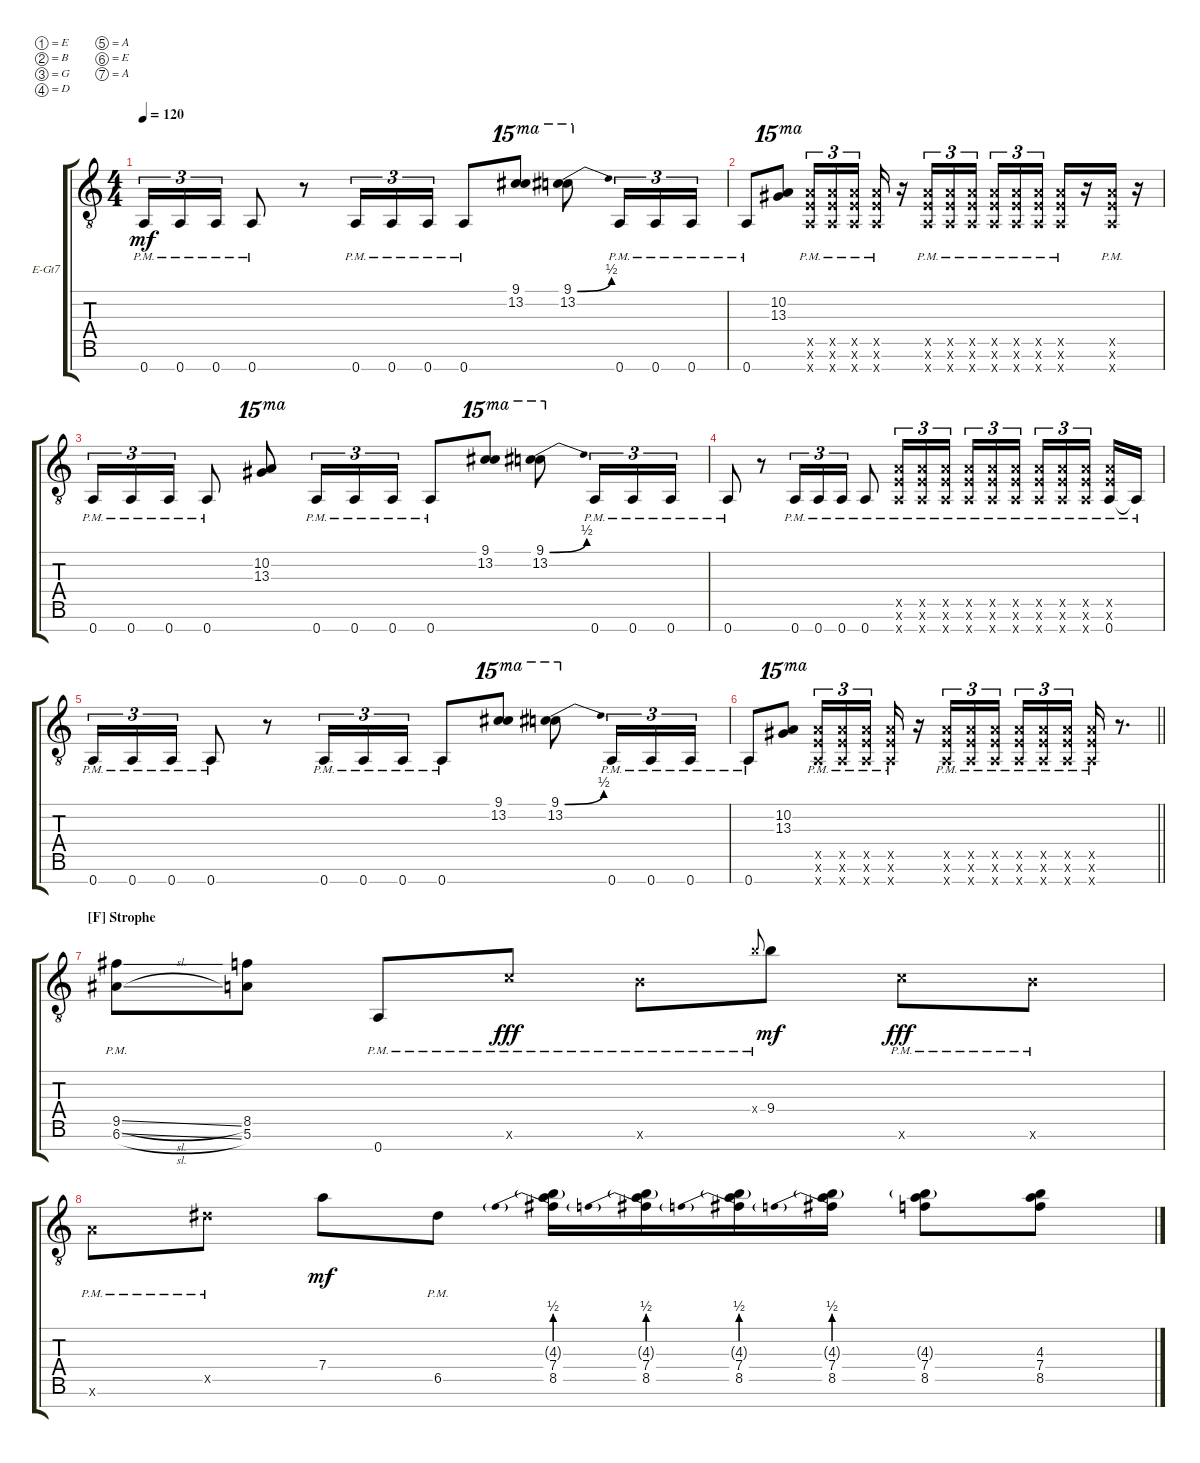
\defaultSystemsLayout 4
\bracketExtendMode groupsimilarinstruments
\firstSystemTrackNameOrientation horizontal
\otherSystemsTrackNameOrientation horizontal
\track ("Electric Guitar" "E-Gt7") {instrument distortionguitar}
\staff {score tabs}
\tuning (E4 B3 G3 D3 A2 E2 A1)
\ts (4 4)
\tempo 120
\clef g2
\ottava 8vb
\ks c
0.7{pm}.16{tu (3 2) dy mf} 0.7{pm}.16{tu (3 2)} 0.7{pm}.16{tu (3 2)} 0.7{pm}.8 r.8 0.7{pm}.16{tu (3 2)} 0.7{pm}.16{tu (3 2)} 0.7{pm}.16{tu (3 2)} 0.7{pm}.8 (13.2 9.1).8{ot 15ma} (13.2 9.1{be (bend 0.6 0 7.199999999999999 2)}).8{ot 15ma} 0.7{pm}.16{tu (3 2)} 0.7{pm}.16{tu (3 2)} 0.7{pm}.16{tu (3 2)} |
0.7{pm}.8 (13.3 10.2).8{ot 15ma} (0.7{pm x} 0.6{pm x} 0.5{pm x}).16{tu (3 2)} (0.6{pm x} 0.7{pm x} 0.5{pm x}).16{tu (3 2)} (0.7{pm x} 0.6{pm x} 0.5{pm x}).16{tu (3 2)} (0.7{pm x} 0.6{pm x} 0.5{pm x}).16 r.16 (0.7{pm x} 0.6{pm x} 0.5{pm x}).16{tu (3 2)} (0.6{pm x} 0.7{pm x} 0.5{pm x}).16{tu (3 2)} (0.7{pm x} 0.6{pm x} 0.5{pm x}).16{tu (3 2)} (0.7{pm x} 0.6{pm x} 0.5{pm x}).16{tu (3 2)} (0.6{pm x} 0.7{pm x} 0.5{pm x}).16{tu (3 2)} (0.7{pm x} 0.6{pm x} 0.5{pm x}).16{tu (3 2)} (0.7{pm x} 0.6{pm x} 0.5{pm x}).16 r.16 (0.7{pm x} 0.6{pm x} 0.5{pm x}).16 r.16 |
0.7{pm}.16{tu (3 2)} 0.7{pm}.16{tu (3 2)} 0.7{pm}.16{tu (3 2)} 0.7{pm}.8 (13.3 10.2).8{ot 15ma} 0.7{pm}.16{tu (3 2)} 0.7{pm}.16{tu (3 2)} 0.7{pm}.16{tu (3 2)} 0.7{pm}.8 (13.2 9.1).8{ot 15ma} (13.2 9.1{be (bend 0.6 0 7.199999999999999 2)}).8{ot 15ma} 0.7{pm}.16{tu (3 2)} 0.7{pm}.16{tu (3 2)} 0.7{pm}.16{tu (3 2)} |
0.7{pm}.8 r.8 0.7{pm}.16{tu (3 2)} 0.7{pm}.16{tu (3 2)} 0.7{pm}.16{tu (3 2)} 0.7{pm}.8 (0.7{pm x} 0.6{pm x} 0.5{pm x}).16{tu (3 2)} (0.7{pm x} 0.6{pm x} 0.5{pm x}).16{tu (3 2)} (0.6{pm x} 0.7{pm x} 0.5{pm x}).16{tu (3 2)} (0.7{pm x} 0.6{pm x} 0.5{pm x}).16{tu (3 2)} (0.7{pm x} 0.6{pm x} 0.5{pm x}).16{tu (3 2)} (0.6{pm x} 0.7{pm x} 0.5{pm x}).16{tu (3 2)} (0.7{pm x} 0.6{pm x} 0.5{pm x}).16{tu (3 2)} (0.7{pm x} 0.6{pm x} 0.5{pm x}).16{tu (3 2)} (0.6{pm x} 0.7{pm x} 0.5{pm x}).16{tu (3 2)} (0.7{pm} 0.6{pm x} 0.5{pm x}).16 0.7{pm t}.16 |
0.7{pm}.16{tu (3 2)} 0.7{pm}.16{tu (3 2)} 0.7{pm}.16{tu (3 2)} 0.7{pm}.8 r.8 0.7{pm}.16{tu (3 2)} 0.7{pm}.16{tu (3 2)} 0.7{pm}.16{tu (3 2)} 0.7{pm}.8 (13.2 9.1).8{ot 15ma} (13.2 9.1{be (bend 0.6 0 7.199999999999999 2)}).8{ot 15ma} 0.7{pm}.16{tu (3 2)} 0.7{pm}.16{tu (3 2)} 0.7{pm}.16{tu (3 2)} |
\barLineRight lightlight
0.7{pm}.8 (13.3 10.2).8{ot 15ma} (0.7{pm x} 0.6{pm x} 0.5{pm x}).16{tu (3 2)} (0.6{pm x} 0.7{pm x} 0.5{pm x}).16{tu (3 2)} (0.7{pm x} 0.6{pm x} 0.5{pm x}).16{tu (3 2)} (0.7{pm x} 0.6{pm x} 0.5{pm x}).16 r.16 (0.7{pm x} 0.6{pm x} 0.5{pm x}).16{tu (3 2)} (0.6{pm x} 0.7{pm x} 0.5{pm x}).16{tu (3 2)} (0.7{pm x} 0.6{pm x} 0.5{pm x}).16{tu (3 2)} (0.7{pm x} 0.6{pm x} 0.5{pm x}).16{tu (3 2)} (0.6{pm x} 0.7{pm x} 0.5{pm x}).16{tu (3 2)} (0.7{pm x} 0.6{pm x} 0.5{pm x}).16{tu (3 2)} (0.7{pm x} 0.6{pm x} 0.5{pm x}).16 r.8{d} |
\section ("F" "Strophe")
(9.5{sl pm} 6.6{sl pm}).8 (8.5 5.6).8 0.7{pm}.8 8.6{pm x}.8{dy fff} 7.6{pm x}.8 9.4{pm x}.8{gr onbeat} 9.4.8{dy mf} 8.6{pm x}.8{dy fff} 7.6{pm x}.8 |
5.6{pm x}.8 6.5{pm x}.8 7.4.8{dy mf} 6.5{pm}.8 (8.5{be (prebend 0 2 60 2)} 7.4 4.3{g}).16 (8.5{be (prebend 0 2 60 2)} 7.4 4.3{g}).16 (8.5{be (prebend 0 2 60 2)} 7.4 4.3{g}).16 (8.5{be (prebend 0 2 60 2)} 7.4 4.3{g}).16 (8.5 7.4 4.3{g}).8 (8.5 7.4 4.3).8
